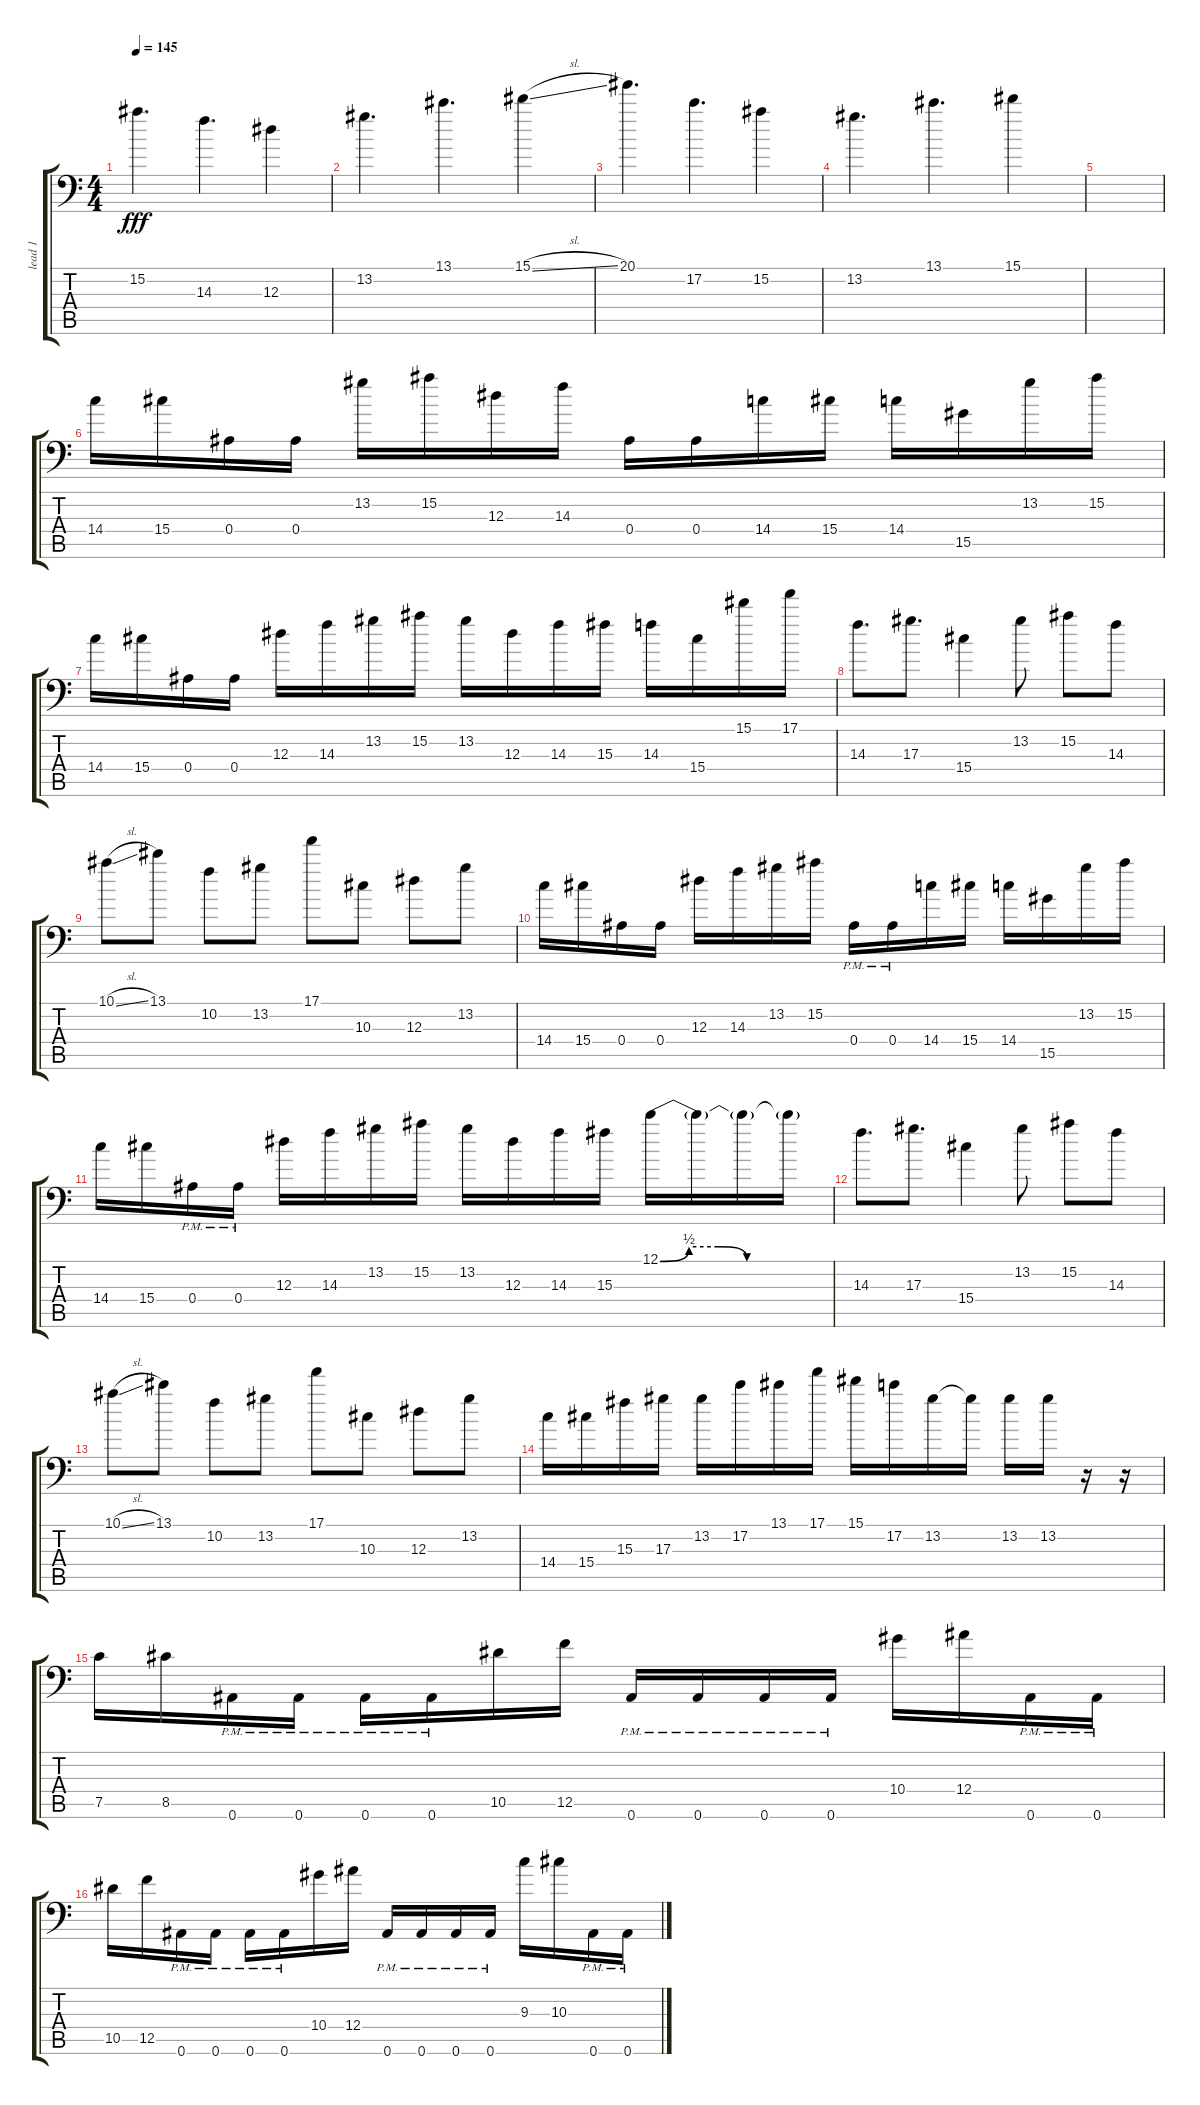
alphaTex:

\track ("lead 1" "lead 1") {instrument distortionguitar}
\staff {score tabs}
\tuning (C4 G3 Eb3 Bb2 F2 Bb1) {hide}
\ts (4 4)
\tempo 145
\clef f4
\ks c
15.2.4{d dy fff} 14.3.4{d} 12.3.4 |
13.2.4{d} 13.1.4{d} 15.1{sl}.4 |
20.1.4{d} 17.2.4{d} 15.2.4 |
13.2.4{d} 13.1.4{d} 15.1.4 |
|
14.4.16{balance 8} 15.4.16 0.4.16 0.4.16 13.2.16 15.2.16 12.3.16 14.3.16 0.4.16 0.4.16 14.4.16 15.4.16 14.4.16 15.5.16 13.2.16 15.2.16 |
14.4.16 15.4.16 0.4.16 0.4.16 12.3.16 14.3.16 13.2.16 15.2.16 13.2.16 12.3.16 14.3.16 15.3.16 14.3.16 15.4.16 15.1.16 17.1.16 |
14.3.8{d} 17.3.8{d} 15.4.4 13.2.8 15.2.8 14.3.8 |
10.1{sl}.8 13.1.8 10.2.8 13.2.8 17.1.8 10.3.8 12.3.8 13.2.8 |
14.4.16 15.4.16 0.4.16 0.4.16 12.3.16 14.3.16 13.2.16 15.2.16 0.4{pm}.16 0.4{pm}.16 14.4.16 15.4.16 14.4.16 15.5.16 13.2.16 15.2.16 |
14.4.16 15.4.16 0.4{pm}.16 0.4{pm}.16 12.3.16 14.3.16 13.2.16 15.2.16 13.2.16 12.3.16 14.3.16 15.3.16 12.1{be (custom 0 0 10 2 20 2 30 0 60 0)}.16 12.1{t}.16 12.1{t}.16 12.1{t}.16 |
14.3.8{d} 17.3.8{d} 15.4.4 13.2.8 15.2.8 14.3.8 |
10.1{sl}.8 13.1.8 10.2.8 13.2.8 17.1.8 10.3.8 12.3.8 13.2.8 |
14.4.16{balance 16} 15.4.16 15.3.16 17.3.16 13.2.16 17.2.16 13.1.16 17.1.16 15.1.16 17.2.16 13.2.16 13.2{t}.16 13.2.16 13.2.16 r.16 r.16 |
7.5.16 8.5.16 0.6{pm}.16 0.6{pm}.16 0.6{pm}.16 0.6{pm}.16 10.5.16 12.5.16 0.6{pm}.16 0.6{pm}.16 0.6{pm}.16 0.6{pm}.16 10.4.16 12.4.16 0.6{pm}.16 0.6{pm}.16 |
10.5.16 12.5.16 0.6{pm}.16 0.6{pm}.16 0.6{pm}.16 0.6{pm}.16 10.4.16 12.4.16 0.6{pm}.16 0.6{pm}.16 0.6{pm}.16 0.6{pm}.16 9.3.16 10.3.16 0.6{pm}.16 0.6{pm}.16
